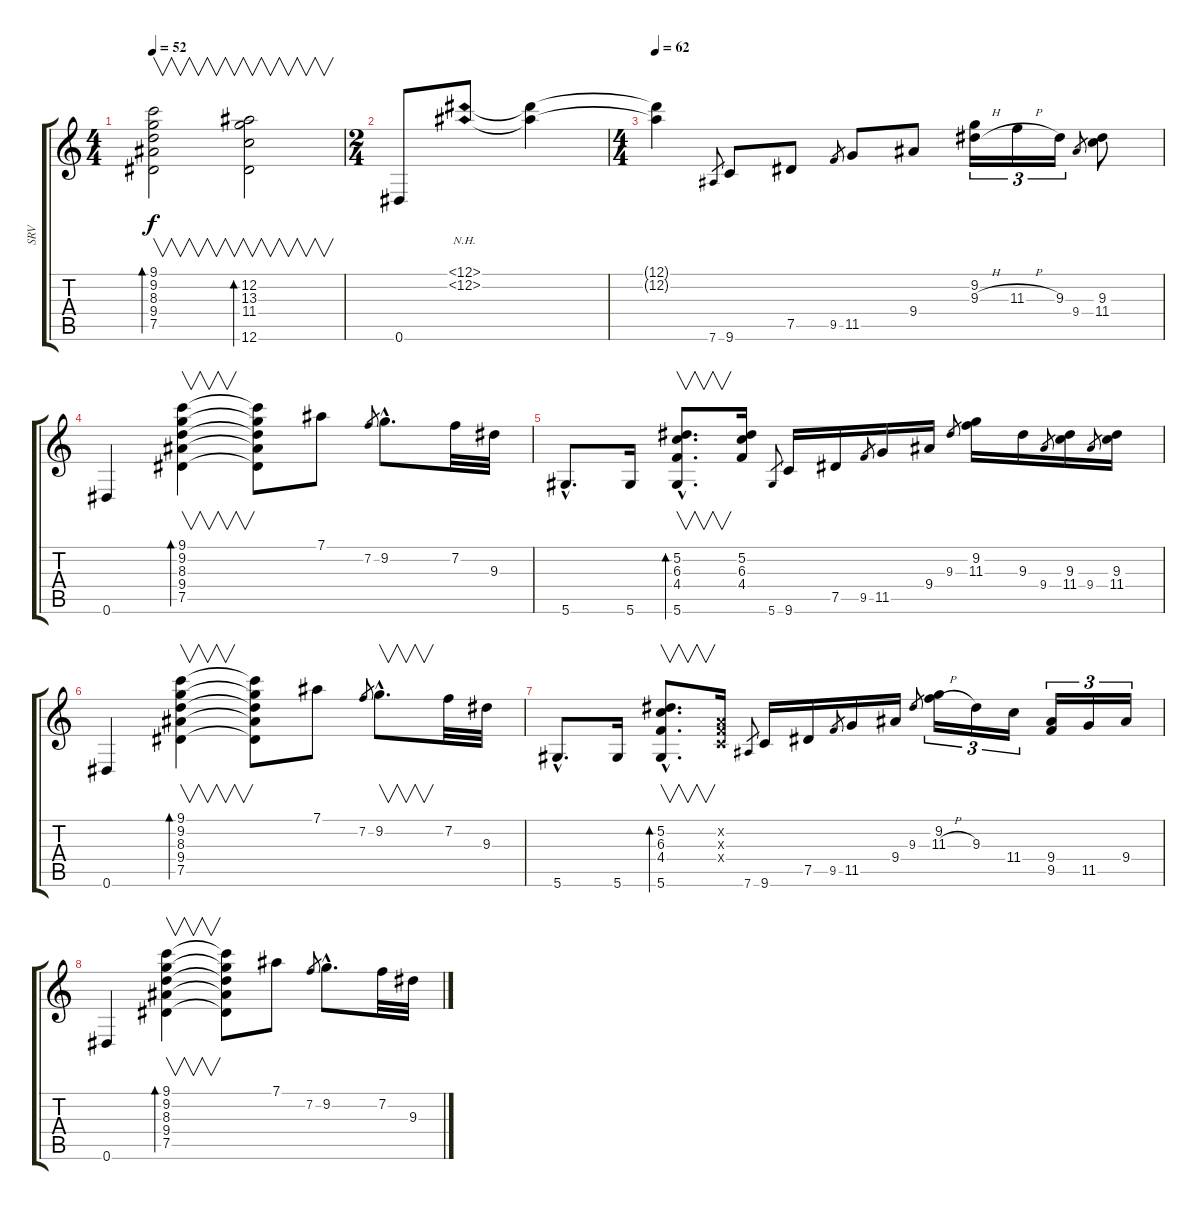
\track ("SRV" "SRV") {instrument electricbassfinger}
\staff {score tabs}
\tuning (Eb4 Bb3 Gb3 Db3 Ab2 Eb2) {hide}
\ts (4 4)
\tempo 52
\clef g2
\ks c
(9.1 9.2 8.3 9.4 7.5).2{v bd 120 dy f instrument electricbassfinger} (12.2 13.3 11.4 12.6).2{v bd 120} |
\ts (2 4)
0.6.8 (12.1{nh} 12.2{nh}).8 (12.1{t} 12.2{t}).4 |
\ts (4 4)
\tempo 62
(12.1{t} 12.2{t}).4 7.6.8{gr} 9.6.8 7.5.8 9.5.8{gr} 11.5.8 9.4.8 (9.2 9.3{h}).16{tu (3 2)} 11.3{h}.16{tu (3 2)} 9.3.16{tu (3 2)} 9.4.8{gr} (9.3 11.4).8 |
0.6.4 (9.1 9.2 8.3 9.4 7.5).4{v bd 120} (9.1{t} 9.2{t} 8.3{t} 9.4{t} 7.5{t}).8 7.1.8 7.2.8{gr} 9.2{hac}.8{d} 7.2.32 9.3.32 |
5.6{hac}.8{d} 5.6.16 (5.2{hac} 6.3{hac} 4.4{hac} 5.6{hac}).8{v d bd 120} (5.2 6.3 4.4).16 5.6.8{gr} 9.6.16 7.5.16 9.5.8{gr} 11.5.16 9.4.16 9.3.8{gr} (9.2 11.3).16 9.3.16 9.4.8{gr} (9.3 11.4).16 9.4.8{gr} (9.3 11.4).16 |
0.6.4 (9.1 9.2 8.3 9.4 7.5).4{v bd 120} (9.1{t} 9.2{t} 8.3{t} 9.4{t} 7.5{t}).8 7.1.8 7.2.8{gr} 9.2{hac}.8{v d} 7.2.32 9.3.32 |
5.6{hac}.8{d} 5.6.16 (5.2{hac} 6.3{hac} 4.4{hac} 5.6{hac}).8{v d bd 120} (-1.2{x} -1.3{x} -1.4{x}).16 7.6.8{gr} 9.6.16 7.5.16 9.5.8{gr} 11.5.16 9.4.16 9.3.8{gr} (9.2 11.3{h}).16{tu (3 2)} 9.3.16{tu (3 2)} 11.4.16{tu (3 2)} (9.4 9.5).16{tu (3 2)} 11.5.16{tu (3 2)} 9.4.16{tu (3 2)} |
0.6.4 (9.1 9.2 8.3 9.4 7.5).4{v bd 120} (9.1{t} 9.2{t} 8.3{t} 9.4{t} 7.5{t}).8 7.1.8 7.2.8{gr} 9.2{hac}.8{d} 7.2.32 9.3.32
